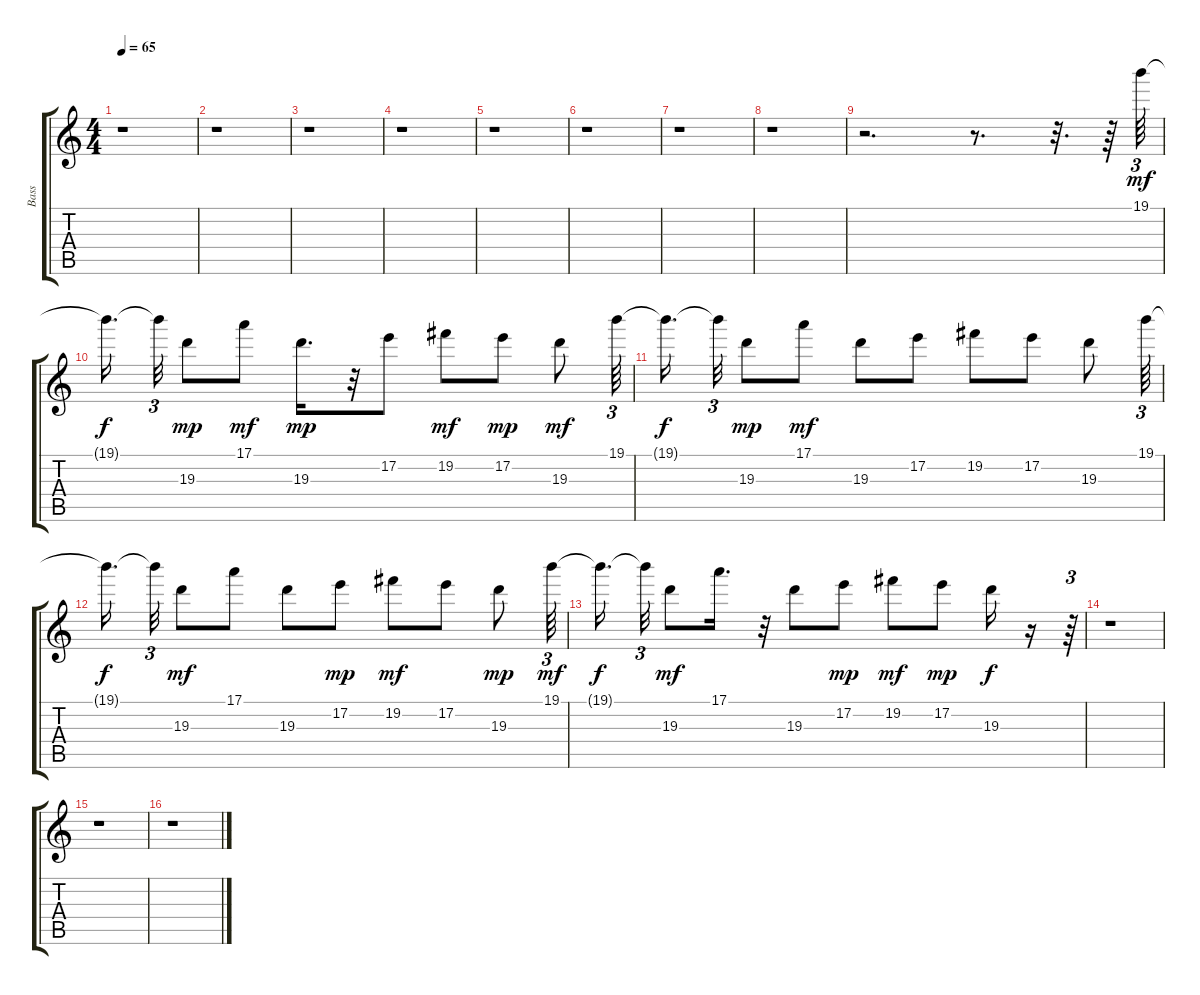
\track ("Bass" "Bass") {instrument synthbass2}
\staff {score tabs}
\tuning (E4 B3 G3 D3 A2 E2) {hide}
\ts (4 4)
\tempo 65
\clef g2
\ks c
r.1{dy f} |
r.1 |
r.1 |
r.1 |
r.1 |
r.1 |
r.1 |
r.1 |
r.2{d} r.8{d} r.32{d} r.64 19.1.64{tu (3 2) dy mf balance 9 instrument flute} |
19.1{t}.16{d dy f beam splitsecondary} 19.1{t}.32{tu (3 2)} 19.3.8{dy mp} 17.1.8{dy mf} 19.3.16{d dy mp} r.32 17.2.8 19.2.8{dy mf} 17.2.8{dy mp} 19.3.8{dy mf} 19.1.64{tu (3 2)} |
19.1{t}.16{d dy f beam splitsecondary} 19.1{t}.32{tu (3 2)} 19.3.8{dy mp} 17.1.8{dy mf} 19.3.8 17.2.8 19.2.8 17.2.8 19.3.8 19.1.64{tu (3 2)} |
19.1{t}.16{d dy f beam splitsecondary} 19.1{t}.32{tu (3 2)} 19.3.8{dy mf} 17.1.8 19.3.8 17.2.8{dy mp} 19.2.8{dy mf} 17.2.8 19.3.8{dy mp} 19.1.64{tu (3 2) dy mf} |
19.1{t}.16{d dy f beam splitsecondary} 19.1{t}.32{tu (3 2)} 19.3.8{dy mf} 17.1.16{d} r.32 19.3.8 17.2.8{dy mp} 19.2.8{dy mf} 17.2.8{dy mp} 19.3.16{dy f} r.16 r.64{tu (3 2)} |
r.1 |
r.1 |
r.1
